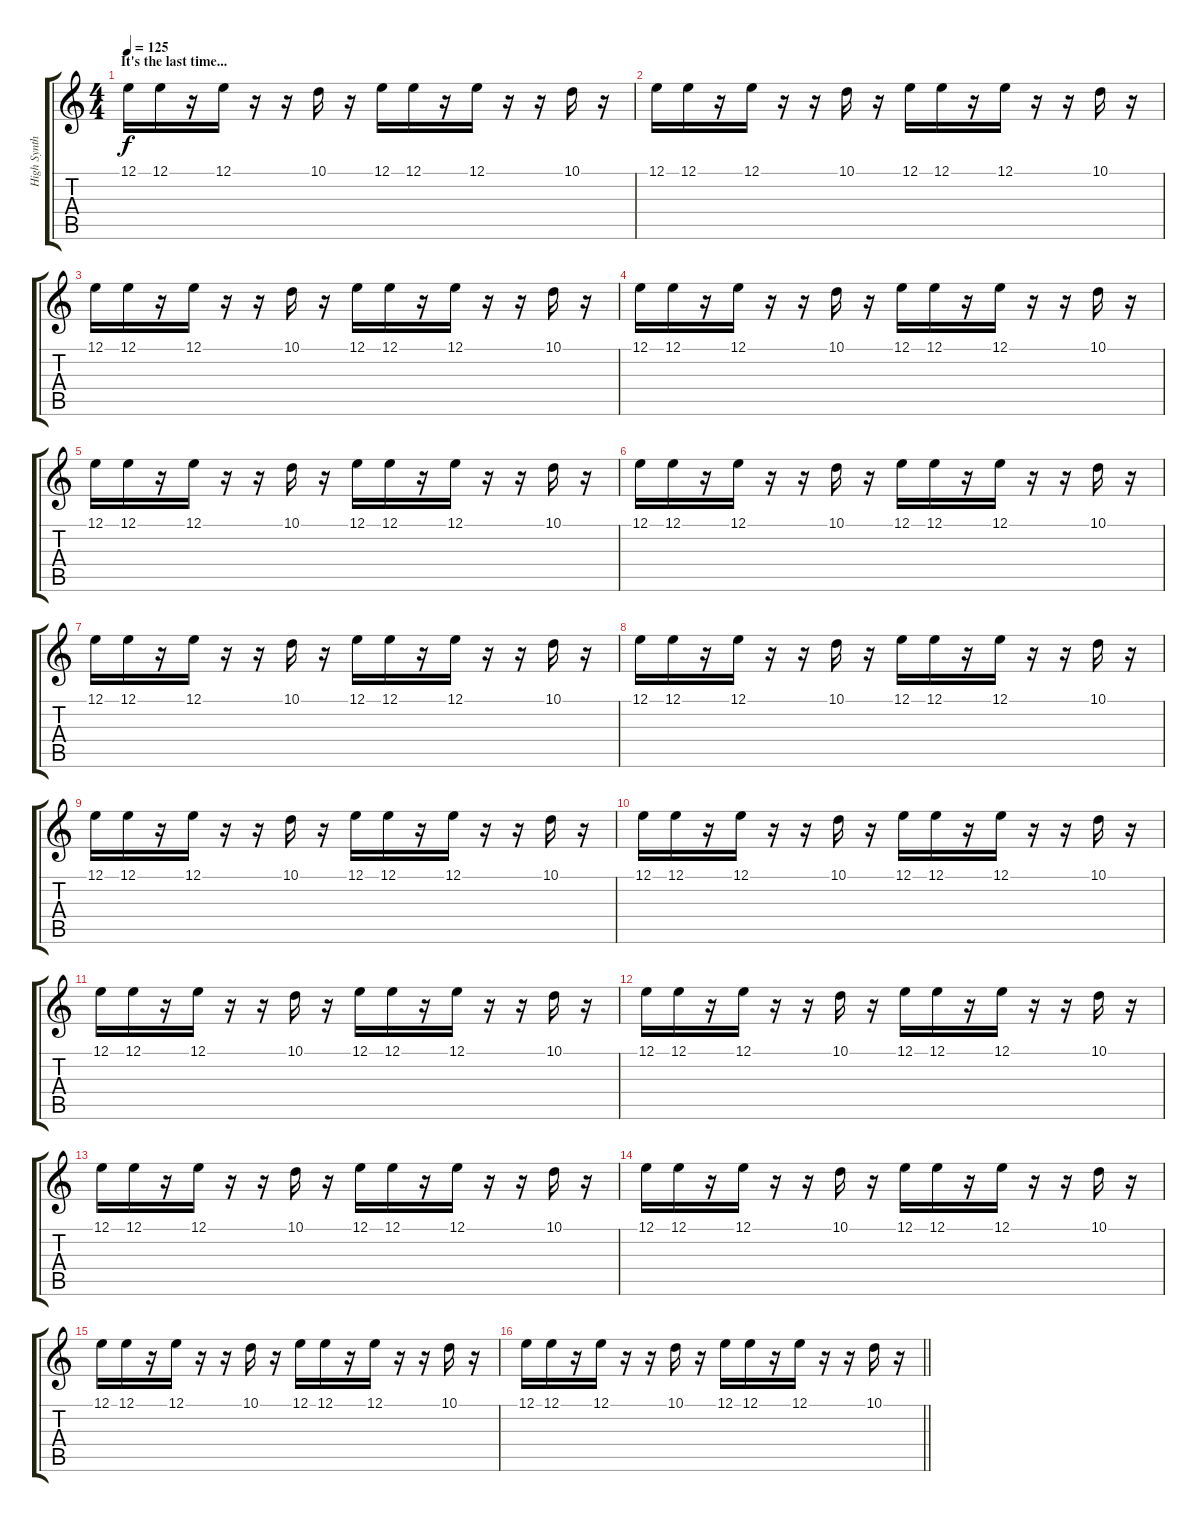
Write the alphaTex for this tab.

\track ("High Synth (Gillian Gilbert)" "High Synth") {instrument lead8bassandlead}
\staff {score tabs}
\tuning (E4 B3 G3 D3 A2 E2) {hide}
\ts (4 4)
\section ("" "It's the last time...")
\tempo 125
\clef g2
\ks c
12.1.16{dy f} 12.1.16 r.16 12.1.16 r.16 r.16 10.1.16 r.16 12.1.16 12.1.16 r.16 12.1.16 r.16 r.16 10.1.16 r.16 |
12.1.16 12.1.16 r.16 12.1.16 r.16 r.16 10.1.16 r.16 12.1.16 12.1.16 r.16 12.1.16 r.16 r.16 10.1.16 r.16 |
12.1.16 12.1.16 r.16 12.1.16 r.16 r.16 10.1.16 r.16 12.1.16 12.1.16 r.16 12.1.16 r.16 r.16 10.1.16 r.16 |
12.1.16 12.1.16 r.16 12.1.16 r.16 r.16 10.1.16 r.16 12.1.16 12.1.16 r.16 12.1.16 r.16 r.16 10.1.16 r.16 |
12.1.16 12.1.16 r.16 12.1.16 r.16 r.16 10.1.16 r.16 12.1.16 12.1.16 r.16 12.1.16 r.16 r.16 10.1.16 r.16 |
12.1.16 12.1.16 r.16 12.1.16 r.16 r.16 10.1.16 r.16 12.1.16 12.1.16 r.16 12.1.16 r.16 r.16 10.1.16 r.16 |
12.1.16 12.1.16 r.16 12.1.16 r.16 r.16 10.1.16 r.16 12.1.16 12.1.16 r.16 12.1.16 r.16 r.16 10.1.16 r.16 |
12.1.16 12.1.16 r.16 12.1.16 r.16 r.16 10.1.16 r.16 12.1.16 12.1.16 r.16 12.1.16 r.16 r.16 10.1.16 r.16 |
12.1.16 12.1.16 r.16 12.1.16 r.16 r.16 10.1.16 r.16 12.1.16 12.1.16 r.16 12.1.16 r.16 r.16 10.1.16 r.16 |
12.1.16 12.1.16 r.16 12.1.16 r.16 r.16 10.1.16 r.16 12.1.16 12.1.16 r.16 12.1.16 r.16 r.16 10.1.16 r.16 |
12.1.16 12.1.16 r.16 12.1.16 r.16 r.16 10.1.16 r.16 12.1.16 12.1.16 r.16 12.1.16 r.16 r.16 10.1.16 r.16 |
12.1.16 12.1.16 r.16 12.1.16 r.16 r.16 10.1.16 r.16 12.1.16 12.1.16 r.16 12.1.16 r.16 r.16 10.1.16 r.16 |
12.1.16 12.1.16 r.16 12.1.16 r.16 r.16 10.1.16 r.16 12.1.16 12.1.16 r.16 12.1.16 r.16 r.16 10.1.16 r.16 |
12.1.16 12.1.16 r.16 12.1.16 r.16 r.16 10.1.16 r.16 12.1.16 12.1.16 r.16 12.1.16 r.16 r.16 10.1.16 r.16 |
12.1.16 12.1.16 r.16 12.1.16 r.16 r.16 10.1.16 r.16 12.1.16 12.1.16 r.16 12.1.16 r.16 r.16 10.1.16 r.16 |
\barLineRight lightlight
12.1.16 12.1.16 r.16 12.1.16 r.16 r.16 10.1.16 r.16 12.1.16 12.1.16 r.16 12.1.16 r.16 r.16 10.1.16 r.16
